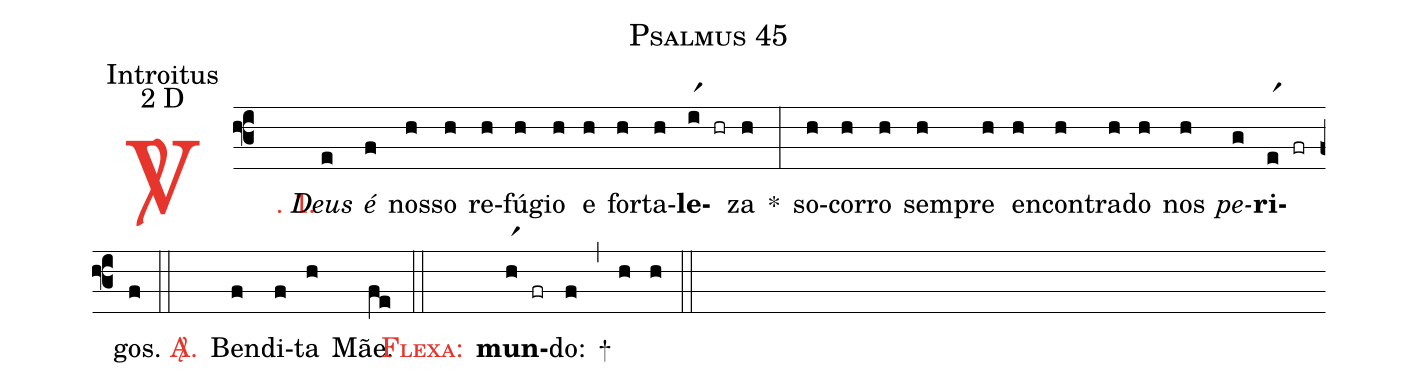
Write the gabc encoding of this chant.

name: Psalmus 45;
office-part: Introitus;
mode: 2;
mode-differentia: D;
%%
(f3)

<c><sp>V/</sp>. 1.</c>() <i>Deus</i>(e) <i>é</i>(f) nos(h)so(h) re(h)fú(h)gio(h) e(h) for(h)ta(h)<b>le</b>(ir1 hr)za(h) *(:) so(h)cor(h)ro(h) sem(h)pre(h) en(h)con(h)tra(h)do(h) nos(h) <i>pe</i>(g)<b>ri</b>(er1 fr)gos.(f)

(::)

<nlba><c><sp>A/</sp>.</c>() Ben</nlba>(f)di(f)ta(h) Mãe.(fe)

(::)

<nlba><c><sc>Flexa:</sc></c>() <b>mun</b></nlba>(hr1 fr)do:(f) +(,) (h) (h)

(::)
